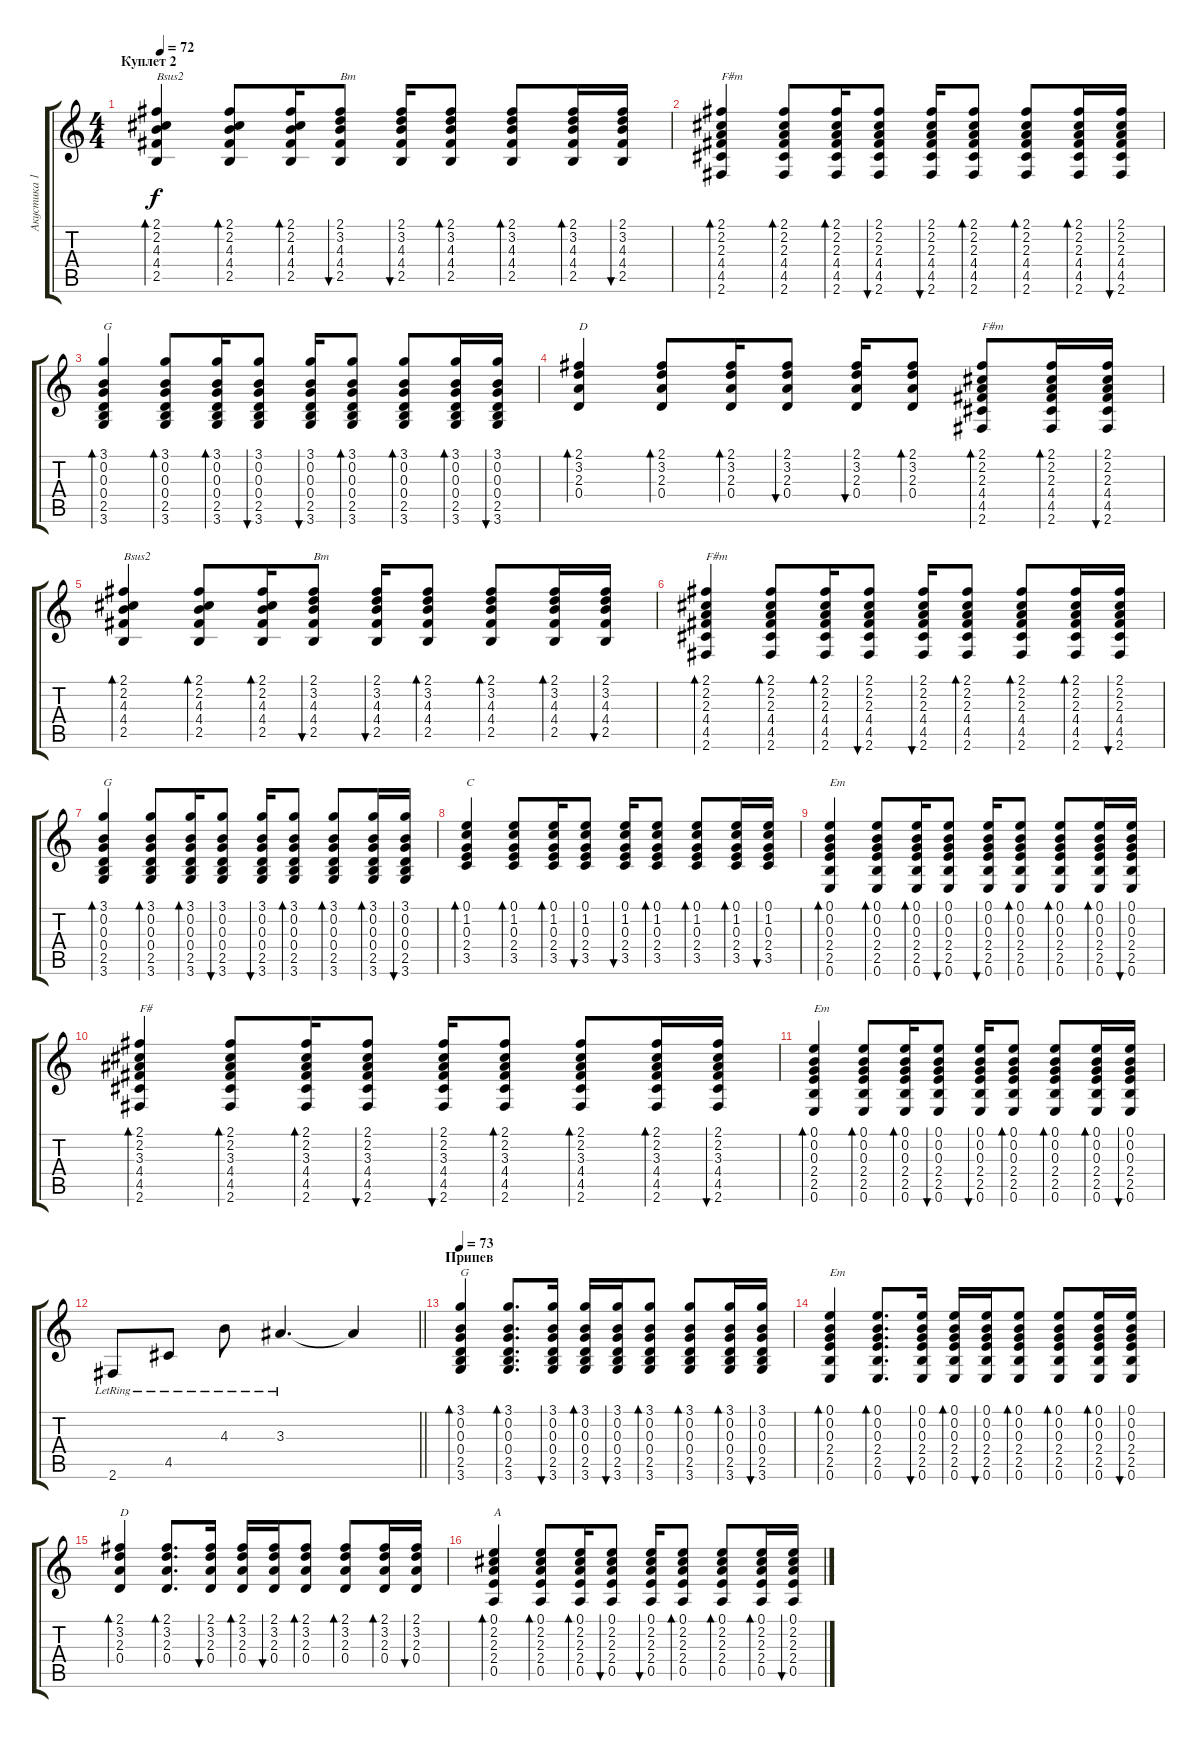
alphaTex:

\track ("Акустика 1" "Акустика 1") {instrument acousticguitarsteel}
\staff {score tabs}
\tuning (E4 B3 G3 D3 A2 E2) {hide}
\ts (4 4)
\section ("" "Куплет 2")
\tempo 72
\clef g2
\ks c
(2.1 2.2 4.3 4.4 2.5).4{bd 30 txt "Bsus2" dy f} (2.1 2.2 4.3 4.4 2.5).8{bd 30} (2.1 2.2 4.3 4.4 2.5).16{bd 30} (2.1 3.2 4.3 4.4 2.5).8{bu 30 txt "Bm"} (2.1 3.2 4.3 4.4 2.5).16{bu 30} (2.1 3.2 4.3 4.4 2.5).8{bd 30} (2.1 3.2 4.3 4.4 2.5).8{bd 30} (2.1 3.2 4.3 4.4 2.5).16{bd 30} (2.1 3.2 4.3 4.4 2.5).16{bu 30} |
(2.1 2.2 2.3 4.4 4.5 2.6).4{bd 30 txt "F#m"} (2.1 2.2 2.3 4.4 4.5 2.6).8{bd 30} (2.1 2.2 2.3 4.4 4.5 2.6).16{bd 30} (2.1 2.2 2.3 4.4 4.5 2.6).8{bu 30} (2.1 2.2 2.3 4.4 4.5 2.6).16{bu 30} (2.1 2.2 2.3 4.4 4.5 2.6).8{bd 30} (2.1 2.2 2.3 4.4 4.5 2.6).8{bd 30} (2.1 2.2 2.3 4.4 4.5 2.6).16{bd 30} (2.1 2.2 2.3 4.4 4.5 2.6).16{bu 30} |
(3.1 0.2 0.3 0.4 2.5 3.6).4{bd 30 txt "G"} (3.1 0.2 0.3 0.4 2.5 3.6).8{bd 30} (3.1 0.2 0.3 0.4 2.5 3.6).16{bd 30} (3.1 0.2 0.3 0.4 2.5 3.6).8{bu 30} (3.1 0.2 0.3 0.4 2.5 3.6).16{bu 30} (3.1 0.2 0.3 0.4 2.5 3.6).8{bd 30} (3.1 0.2 0.3 0.4 2.5 3.6).8{bd 30} (3.1 0.2 0.3 0.4 2.5 3.6).16{bd 30} (3.1 0.2 0.3 0.4 2.5 3.6).16{bu 30} |
(2.1 3.2 2.3 0.4).4{bd 30 txt "D"} (2.1 3.2 2.3 0.4).8{bd 30} (2.1 3.2 2.3 0.4).16{bd 30} (2.1 3.2 2.3 0.4).8{bu 30} (2.1 3.2 2.3 0.4).16{bu 30} (2.1 3.2 2.3 0.4).8{bd 30} (2.1 2.2 2.3 4.4 4.5 2.6).8{bd 30 txt "F#m"} (2.1 2.2 2.3 4.4 4.5 2.6).16{bd 30} (2.1 2.2 2.3 4.4 4.5 2.6).16{bu 30} |
(2.1 2.2 4.3 4.4 2.5).4{bd 30 txt "Bsus2"} (2.1 2.2 4.3 4.4 2.5).8{bd 30} (2.1 2.2 4.3 4.4 2.5).16{bd 30} (2.1 3.2 4.3 4.4 2.5).8{bu 30 txt "Bm"} (2.1 3.2 4.3 4.4 2.5).16{bu 30} (2.1 3.2 4.3 4.4 2.5).8{bd 30} (2.1 3.2 4.3 4.4 2.5).8{bd 30} (2.1 3.2 4.3 4.4 2.5).16{bd 30} (2.1 3.2 4.3 4.4 2.5).16{bu 30} |
(2.1 2.2 2.3 4.4 4.5 2.6).4{bd 30 txt "F#m"} (2.1 2.2 2.3 4.4 4.5 2.6).8{bd 30} (2.1 2.2 2.3 4.4 4.5 2.6).16{bd 30} (2.1 2.2 2.3 4.4 4.5 2.6).8{bu 30} (2.1 2.2 2.3 4.4 4.5 2.6).16{bu 30} (2.1 2.2 2.3 4.4 4.5 2.6).8{bd 30} (2.1 2.2 2.3 4.4 4.5 2.6).8{bd 30} (2.1 2.2 2.3 4.4 4.5 2.6).16{bd 30} (2.1 2.2 2.3 4.4 4.5 2.6).16{bu 30} |
(3.1 0.2 0.3 0.4 2.5 3.6).4{bd 30 txt "G"} (3.1 0.2 0.3 0.4 2.5 3.6).8{bd 30} (3.1 0.2 0.3 0.4 2.5 3.6).16{bd 30} (3.1 0.2 0.3 0.4 2.5 3.6).8{bu 30} (3.1 0.2 0.3 0.4 2.5 3.6).16{bu 30} (3.1 0.2 0.3 0.4 2.5 3.6).8{bd 30} (3.1 0.2 0.3 0.4 2.5 3.6).8{bd 30} (3.1 0.2 0.3 0.4 2.5 3.6).16{bd 30} (3.1 0.2 0.3 0.4 2.5 3.6).16{bu 30} |
(0.1 1.2 0.3 2.4 3.5).4{bd 30 txt "C"} (0.1 1.2 0.3 2.4 3.5).8{bd 30} (0.1 1.2 0.3 2.4 3.5).16{bd 30} (0.1 1.2 0.3 2.4 3.5).8{bu 30} (0.1 1.2 0.3 2.4 3.5).16{bu 30} (0.1 1.2 0.3 2.4 3.5).8{bd 30} (0.1 1.2 0.3 2.4 3.5).8{bd 30} (0.1 1.2 0.3 2.4 3.5).16{bd 30} (0.1 1.2 0.3 2.4 3.5).16{bu 30} |
(0.1 0.2 0.3 2.4 2.5 0.6).4{bd 30 txt "Em"} (0.1 0.2 0.3 2.4 2.5 0.6).8{bd 30} (0.1 0.2 0.3 2.4 2.5 0.6).16{bd 30} (0.1 0.2 0.3 2.4 2.5 0.6).8{bu 30} (0.1 0.2 0.3 2.4 2.5 0.6).16{bu 30} (0.1 0.2 0.3 2.4 2.5 0.6).8{bd 30} (0.1 0.2 0.3 2.4 2.5 0.6).8{bd 30} (0.1 0.2 0.3 2.4 2.5 0.6).16{bd 30} (0.1 0.2 0.3 2.4 2.5 0.6).16{bu 30} |
(2.1 2.2 3.3 4.4 4.5 2.6).4{bd 30 txt "F#"} (2.1 2.2 3.3 4.4 4.5 2.6).8{bd 30} (2.1 2.2 3.3 4.4 4.5 2.6).16{bd 30} (2.1 2.2 3.3 4.4 4.5 2.6).8{bu 30} (2.1 2.2 3.3 4.4 4.5 2.6).16{bu 30} (2.1 2.2 3.3 4.4 4.5 2.6).8{bd 30} (2.1 2.2 3.3 4.4 4.5 2.6).8{bd 30} (2.1 2.2 3.3 4.4 4.5 2.6).16{bd 30} (2.1 2.2 3.3 4.4 4.5 2.6).16{bu 30} |
(0.1 0.2 0.3 2.4 2.5 0.6).4{bd 30 txt "Em"} (0.1 0.2 0.3 2.4 2.5 0.6).8{bd 30} (0.1 0.2 0.3 2.4 2.5 0.6).16{bd 30} (0.1 0.2 0.3 2.4 2.5 0.6).8{bu 30} (0.1 0.2 0.3 2.4 2.5 0.6).16{bu 30} (0.1 0.2 0.3 2.4 2.5 0.6).8{bd 30} (0.1 0.2 0.3 2.4 2.5 0.6).8{bd 30} (0.1 0.2 0.3 2.4 2.5 0.6).16{bd 30} (0.1 0.2 0.3 2.4 2.5 0.6).16{bu 30} |
\barLineRight lightlight
2.6{lr}.8 4.5{lr}.8 4.3{lr}.8 3.3{lr}.4{d} 3.3{t}.4 |
\section ("" "Припев")
\tempo 73
(3.1 0.2 0.3 0.4 2.5 3.6).4{bd 30 txt "G"} (3.1 0.2 0.3 0.4 2.5 3.6).8{d bd 30} (3.1 0.2 0.3 0.4 2.5 3.6).16{bu 30} (3.1 0.2 0.3 0.4 2.5 3.6).16{bd 30} (3.1 0.2 0.3 0.4 2.5 3.6).16{bu 30} (3.1 0.2 0.3 0.4 2.5 3.6).8{bd 30} (3.1 0.2 0.3 0.4 2.5 3.6).8{bd 30} (3.1 0.2 0.3 0.4 2.5 3.6).16{bd 30} (3.1 0.2 0.3 0.4 2.5 3.6).16{bu 30} |
(0.1 0.2 0.3 2.4 2.5 0.6).4{bd 30 txt "Em"} (0.1 0.2 0.3 2.4 2.5 0.6).8{d bd 30} (0.1 0.2 0.3 2.4 2.5 0.6).16{bu 30} (0.1 0.2 0.3 2.4 2.5 0.6).16{bd 30} (0.1 0.2 0.3 2.4 2.5 0.6).16{bu 30} (0.1 0.2 0.3 2.4 2.5 0.6).8{bd 30} (0.1 0.2 0.3 2.4 2.5 0.6).8{bd 30} (0.1 0.2 0.3 2.4 2.5 0.6).16{bd 30} (0.1 0.2 0.3 2.4 2.5 0.6).16{bu 30} |
(2.1 3.2 2.3 0.4).4{bd 30 txt "D"} (2.1 3.2 2.3 0.4).8{d bd 30} (2.1 3.2 2.3 0.4).16{bu 30} (2.1 3.2 2.3 0.4).16{bd 30} (2.1 3.2 2.3 0.4).16{bu 30} (2.1 3.2 2.3 0.4).8{bd 30} (2.1 3.2 2.3 0.4).8{bd 30} (2.1 3.2 2.3 0.4).16{bd 30} (2.1 3.2 2.3 0.4).16{bu 30} |
(0.1 2.2 2.3 2.4 0.5).4{bd 30 txt "A"} (0.1 2.2 2.3 2.4 0.5).8{bd 30} (0.1 2.2 2.3 2.4 0.5).16{bd 30} (0.1 2.2 2.3 2.4 0.5).8{bu 30} (0.1 2.2 2.3 2.4 0.5).16{bu 30} (0.1 2.2 2.3 2.4 0.5).8{bd 30} (0.1 2.2 2.3 2.4 0.5).8{bd 30} (0.1 2.2 2.3 2.4 0.5).16{bd 30} (0.1 2.2 2.3 2.4 0.5).16{bu 30}
